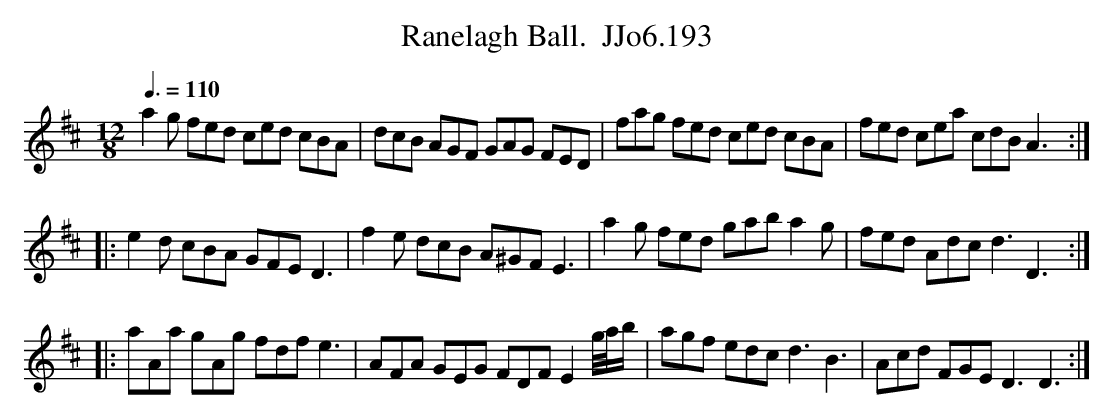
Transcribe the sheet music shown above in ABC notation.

X:1
T:Ranelagh Ball.  JJo6.193
M:12/8
L:1/8
Q:3/8=110
K:D
a2g fed ced cBA|dcB AGF GAG FED|fag fed ced cBA|fed cea cdB A3 :|
|:e2d cBA GFE D3|f2e dcB A^GF E3|a2g fed gab a2g|fed Adc d3 D3 :|
|: aAa gAg fdf e3| AFA GEG FDF E2 g//a//b/|agf edc d3 B3| Acd FGE D3D3 :|
